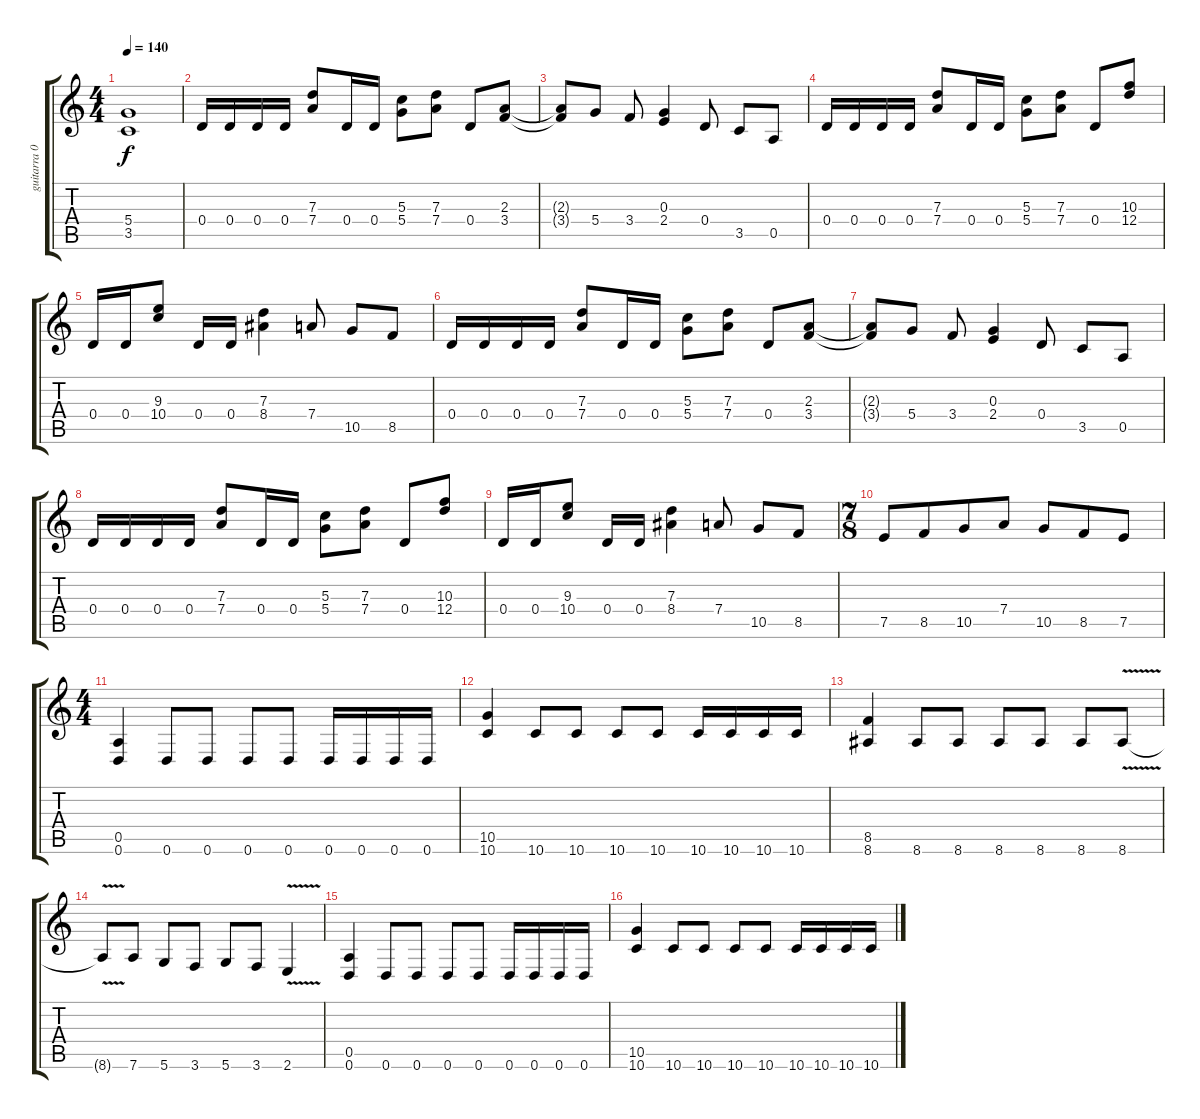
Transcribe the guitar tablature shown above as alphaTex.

\track ("guitarra 03" "guitarra 0") {instrument distortionguitar}
\staff {score tabs}
\tuning (E4 B3 G3 D3 A2 D2) {hide}
\ts (4 4)
\tempo 140
\clef g2
\ks c
(5.4{t} 3.5{t}).1{dy f} |
0.4.16 0.4.16 0.4.16 0.4.16 (7.3 7.4).8 0.4.16 0.4.16 (5.3 5.4).8 (7.3 7.4).8 0.4.8 (2.3 3.4).8 |
(2.3{t} 3.4{t}).8 5.4.8 3.4.8 (0.3 2.4).4 0.4.8 3.5.8 0.5.8 |
0.4.16 0.4.16 0.4.16 0.4.16 (7.3 7.4).8 0.4.16 0.4.16 (5.3 5.4).8 (7.3 7.4).8 0.4.8 (10.3 12.4).8 |
0.4.16 0.4.16 (9.3 10.4).8 0.4.16 0.4.16 (7.3 8.4).4 7.4.8 10.5.8 8.5.8 |
0.4.16 0.4.16 0.4.16 0.4.16 (7.3 7.4).8 0.4.16 0.4.16 (5.3 5.4).8 (7.3 7.4).8 0.4.8 (2.3 3.4).8 |
(2.3{t} 3.4{t}).8 5.4.8 3.4.8 (0.3 2.4).4 0.4.8 3.5.8 0.5.8 |
0.4.16 0.4.16 0.4.16 0.4.16 (7.3 7.4).8 0.4.16 0.4.16 (5.3 5.4).8 (7.3 7.4).8 0.4.8 (10.3 12.4).8 |
0.4.16 0.4.16 (9.3 10.4).8 0.4.16 0.4.16 (7.3 8.4).4 7.4.8 10.5.8 8.5.8 |
\ts (7 8)
7.5.8 8.5.8 10.5.8 7.4.8 10.5.8 8.5.8 7.5.8 |
\ts (4 4)
(0.5 0.6).4 0.6.8 0.6.8 0.6.8 0.6.8 0.6.16 0.6.16 0.6.16 0.6.16 |
(10.5 10.6).4 10.6.8 10.6.8 10.6.8 10.6.8 10.6.16 10.6.16 10.6.16 10.6.16 |
(8.5 8.6).4 8.6.8 8.6.8 8.6.8 8.6.8 8.6.8 8.6{v}.8 |
8.6{t}.8 7.6.8 5.6.8 3.6.8 5.6.8 3.6.8 2.6{v}.4 |
(0.5 0.6).4 0.6.8 0.6.8 0.6.8 0.6.8 0.6.16 0.6.16 0.6.16 0.6.16 |
(10.5 10.6).4 10.6.8 10.6.8 10.6.8 10.6.8 10.6.16 10.6.16 10.6.16 10.6.16
